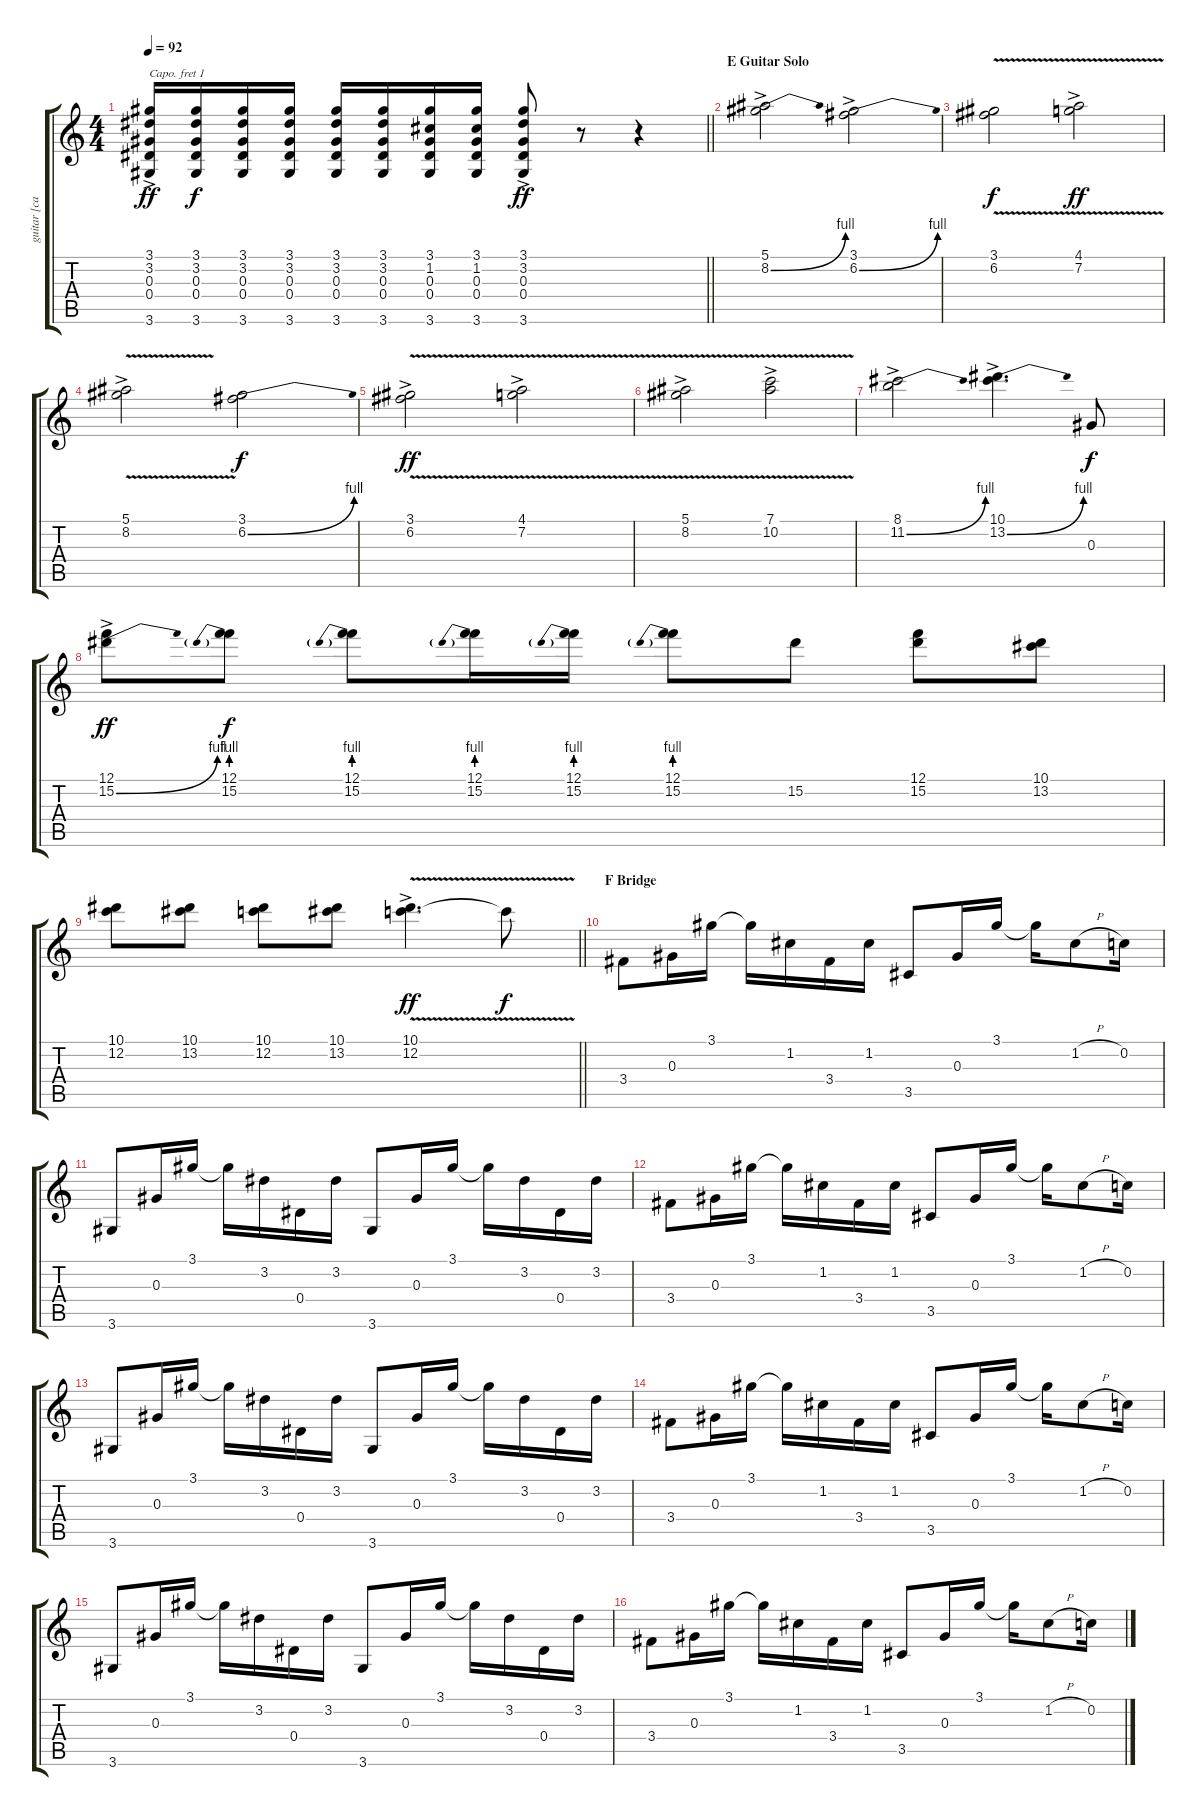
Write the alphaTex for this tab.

\track ("guitar [capo 1]" "guitar [ca") {instrument acousticguitarsteel}
\staff {score tabs}
\capo 1
\tuning (E4 B3 G3 D3 A2 E2) {hide}
\ts (4 4)
\tempo 92
\clef g2
\barLineRight lightlight
\ks c
(3.1{ac} 3.2{ac} 0.3{ac} 0.4{ac} 3.6{ac}).16{dy ff} (3.1 3.2 0.3 0.4 3.6).16{dy f} (3.1 3.2 0.3 0.4 3.6).16 (3.1 3.2 0.3 0.4 3.6).16 (3.1 3.2 0.3 0.4 3.6).16 (3.1 3.2 0.3 0.4 3.6).16 (3.1 1.2 0.3 0.4 3.6).16 (3.1 1.2 0.3 0.4 3.6).16 (3.1{ac} 3.2{ac} 0.3{ac} 0.4{ac} 3.6{ac}).8{dy ff} r.8 r.4 |
\section ("" "E Guitar Solo")
(5.1{ac} 8.2{be (bend 0 0 60 4) ac}).2 (3.1{ac} 6.2{be (bend 0 0 60 4) ac}).2 |
(3.1{v} 6.2{v}).2{dy f} (4.1{v ac} 7.2{v ac}).2{dy ff} |
(5.1{v ac} 8.2{v ac}).2 (3.1 6.2{be (bend 0 0 60 4)}).2{dy f} |
(3.1{v ac} 6.2{v ac}).2{dy ff} (4.1{v ac} 7.2{v ac}).2 |
(5.1{v ac} 8.2{v ac}).2 (7.1{v ac} 10.2{v ac}).2 |
(8.1{ac} 11.2{be (bend 0 0 60 4) ac}).2 (10.1{ac} 13.2{be (bend 0 0 60 4) ac}).4{d} 0.3.8{dy f} |
(12.1{ac} 15.2{be (bend 0 0 60 4) ac}).8{dy ff} (12.1 15.2{be (prebend 0 4 60 4)}).8{dy f} (12.1 15.2{be (prebend 0 4 60 4)}).8 (12.1 15.2{be (prebend 0 4 60 4)}).16 (12.1 15.2{be (prebend 0 4 60 4)}).16 (12.1 15.2{be (prebend 0 4 60 4)}).8 15.2.8 (12.1 15.2).8 (10.1 13.2).8 |
\barLineRight lightlight
(10.1 12.2).8 (10.1 13.2).8 (10.1 12.2).8 (10.1 13.2).8 (10.1{v ac} 12.2{v ac}).4{d dy ff} 12.2{t}.8{dy f} |
\section ("" "F Bridge")
3.4.8{instrument acousticguitarsteel} 0.3.16 3.1.16 3.1{t}.16 1.2.16 3.4.16 1.2.16 3.5.8 0.3.16 3.1.16 3.1{t}.16 1.2{h}.8 0.2.16 |
3.6.8 0.3.16 3.1.16 3.1{t}.16 3.2.16 0.4.16 3.2.16 3.6.8 0.3.16 3.1.16 3.1{t}.16 3.2.16 0.4.16 3.2.16 |
3.4.8 0.3.16 3.1.16 3.1{t}.16 1.2.16 3.4.16 1.2.16 3.5.8 0.3.16 3.1.16 3.1{t}.16 1.2{h}.8 0.2.16 |
3.6.8 0.3.16 3.1.16 3.1{t}.16 3.2.16 0.4.16 3.2.16 3.6.8 0.3.16 3.1.16 3.1{t}.16 3.2.16 0.4.16 3.2.16 |
3.4.8 0.3.16 3.1.16 3.1{t}.16 1.2.16 3.4.16 1.2.16 3.5.8 0.3.16 3.1.16 3.1{t}.16 1.2{h}.8 0.2.16 |
3.6.8 0.3.16 3.1.16 3.1{t}.16 3.2.16 0.4.16 3.2.16 3.6.8 0.3.16 3.1.16 3.1{t}.16 3.2.16 0.4.16 3.2.16 |
3.4.8 0.3.16 3.1.16 3.1{t}.16 1.2.16 3.4.16 1.2.16 3.5.8 0.3.16 3.1.16 3.1{t}.16 1.2{h}.8 0.2.16
